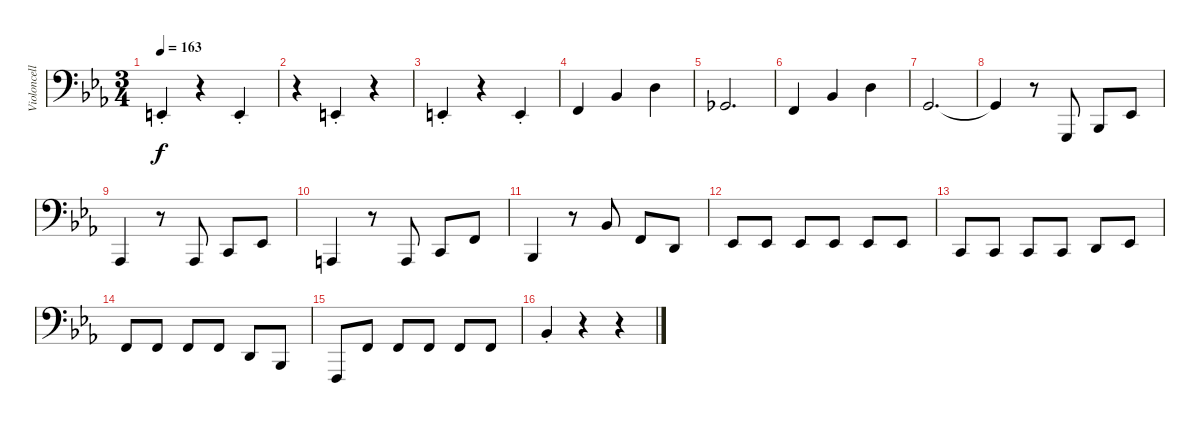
\track ("Violoncello" "Violoncell") {instrument cello}
\staff {score}
\tuning (G2 D2 A1 E1 B0) {hide}
\ts (3 4)
\tempo 163
\clef f4
\ks eb
2.2{st}.4{dy f} r.4 2.2{st}.4 |
r.4 2.2{st}.4 r.4 |
2.2{st}.4 r.4 2.2{st}.4 |
3.2.4 3.1.4 7.1.4 |
4.2.2{d} |
3.2.4 3.1.4 7.1.4 |
0.1.2{d} |
0.1{t}.4 r.8 3.4.8 1.3.8 1.2.8 |
4.4.4 r.8 4.4.8 3.3.8 1.2.8 |
5.4.4 r.8 5.4.8 3.3.8 3.2.8 |
1.3.4 r.8 3.1.8 3.2.8 0.2.8 |
1.2.8 1.2.8 1.2.8 1.2.8 1.2.8 1.2.8 |
3.3.8 3.3.8 3.3.8 3.3.8 0.2.8 1.2.8 |
3.2.8 3.2.8 3.2.8 3.2.8 0.2.8 1.3.8 |
1.4.8 3.2.8 3.2.8 3.2.8 3.2.8 3.2.8 |
3.1{st}.4 r.4 r.4
